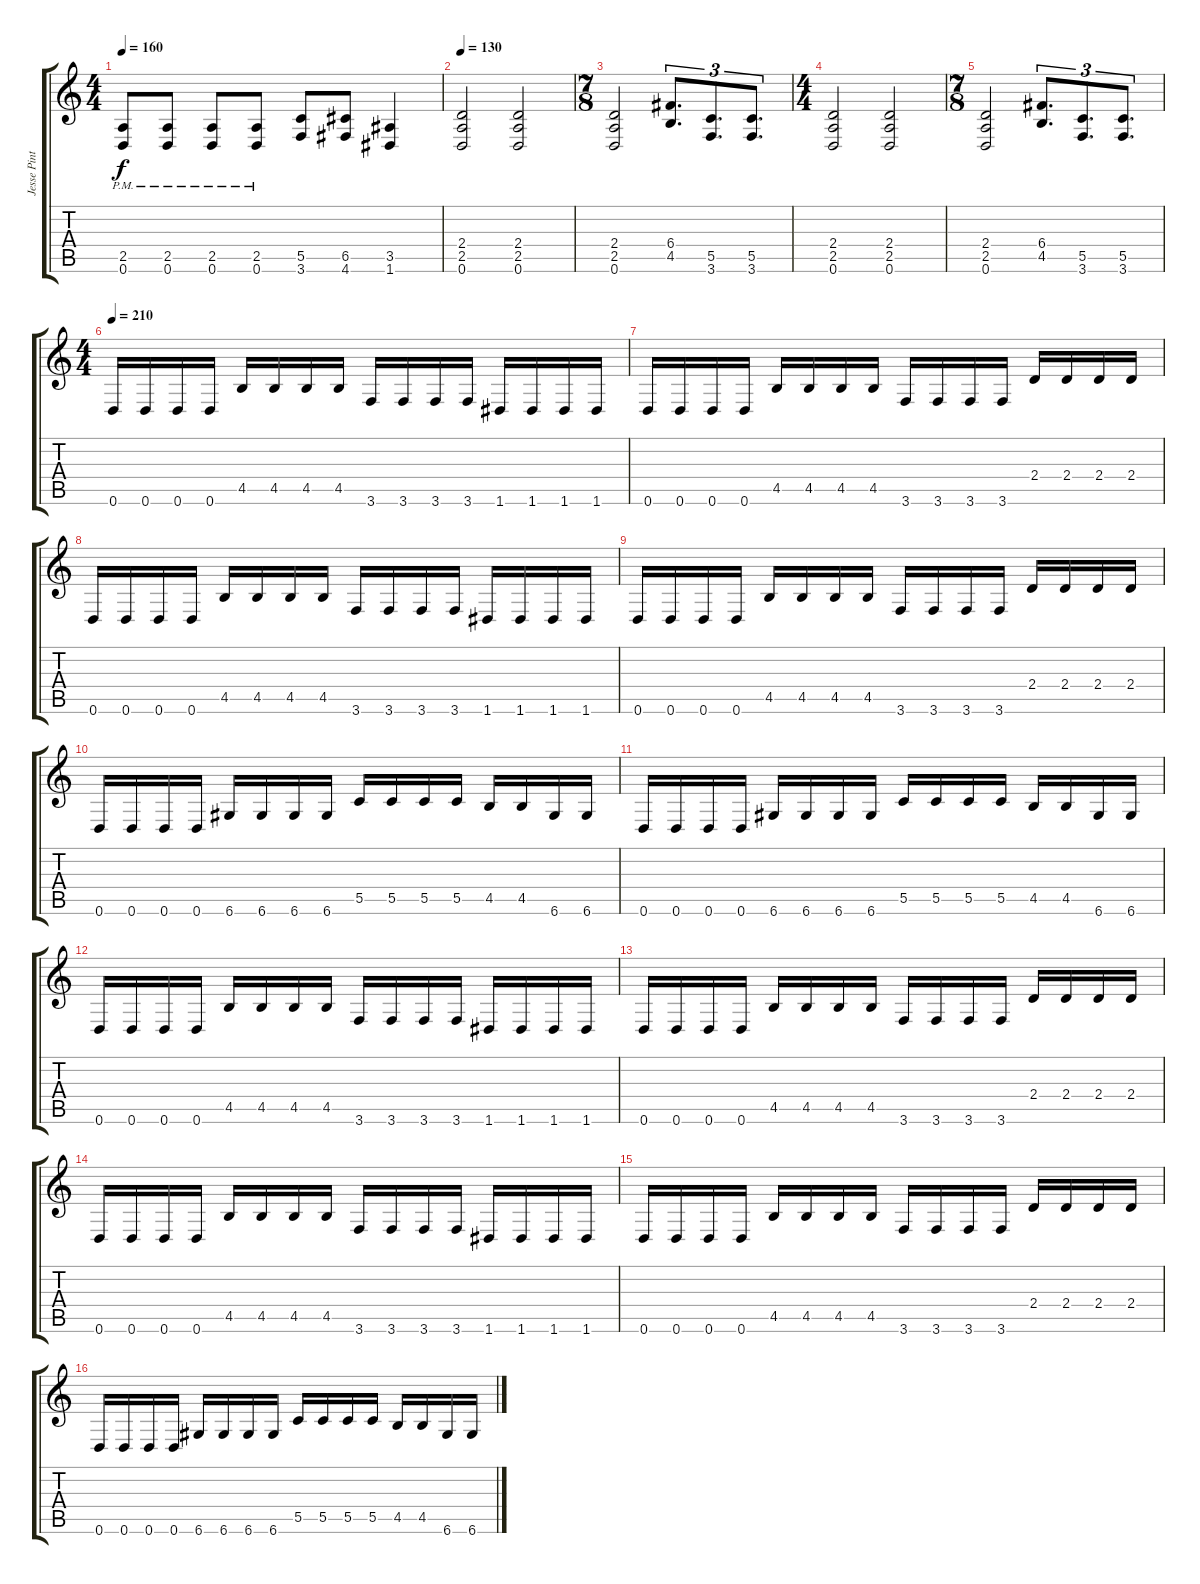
\track ("Jesse Pintado (Guitar 2)" "Jesse Pint") {instrument distortionguitar}
\staff {score tabs}
\tuning (D4 A3 F3 C3 G2 D2) {hide}
\ts (4 4)
\tempo 160
\clef g2
\ks c
(2.5{pm} 0.6).8{dy f} (2.5{pm} 0.6).8 (2.5{pm} 0.6).8 (2.5{pm} 0.6).8 (5.5 3.6).8 (6.5 4.6).8 (3.5 1.6).4 |
\tempo 130
(2.4 2.5 0.6).2 (2.4 2.5 0.6).2 |
\ts (7 8)
(2.4 2.5 0.6).2 (6.4 4.5).8{d tu (3 2)} (5.5 3.6).8{d tu (3 2)} (5.5 3.6).8{d tu (3 2)} |
\ts (4 4)
(2.4 2.5 0.6).2 (2.4 2.5 0.6).2 |
\ts (7 8)
(2.4 2.5 0.6).2 (6.4 4.5).8{d tu (3 2)} (5.5 3.6).8{d tu (3 2)} (5.5 3.6).8{d tu (3 2)} |
\ts (4 4)
\tempo 210
0.6.16 0.6.16 0.6.16 0.6.16 4.5.16 4.5.16 4.5.16 4.5.16 3.6.16 3.6.16 3.6.16 3.6.16 1.6.16 1.6.16 1.6.16 1.6.16 |
0.6.16 0.6.16 0.6.16 0.6.16 4.5.16 4.5.16 4.5.16 4.5.16 3.6.16 3.6.16 3.6.16 3.6.16 2.4.16 2.4.16 2.4.16 2.4.16 |
0.6.16 0.6.16 0.6.16 0.6.16 4.5.16 4.5.16 4.5.16 4.5.16 3.6.16 3.6.16 3.6.16 3.6.16 1.6.16 1.6.16 1.6.16 1.6.16 |
0.6.16 0.6.16 0.6.16 0.6.16 4.5.16 4.5.16 4.5.16 4.5.16 3.6.16 3.6.16 3.6.16 3.6.16 2.4.16 2.4.16 2.4.16 2.4.16 |
0.6.16 0.6.16 0.6.16 0.6.16 6.6.16 6.6.16 6.6.16 6.6.16 5.5.16 5.5.16 5.5.16 5.5.16 4.5.16 4.5.16 6.6.16 6.6.16 |
0.6.16 0.6.16 0.6.16 0.6.16 6.6.16 6.6.16 6.6.16 6.6.16 5.5.16 5.5.16 5.5.16 5.5.16 4.5.16 4.5.16 6.6.16 6.6.16 |
0.6.16 0.6.16 0.6.16 0.6.16 4.5.16 4.5.16 4.5.16 4.5.16 3.6.16 3.6.16 3.6.16 3.6.16 1.6.16 1.6.16 1.6.16 1.6.16 |
0.6.16 0.6.16 0.6.16 0.6.16 4.5.16 4.5.16 4.5.16 4.5.16 3.6.16 3.6.16 3.6.16 3.6.16 2.4.16 2.4.16 2.4.16 2.4.16 |
0.6.16 0.6.16 0.6.16 0.6.16 4.5.16 4.5.16 4.5.16 4.5.16 3.6.16 3.6.16 3.6.16 3.6.16 1.6.16 1.6.16 1.6.16 1.6.16 |
0.6.16 0.6.16 0.6.16 0.6.16 4.5.16 4.5.16 4.5.16 4.5.16 3.6.16 3.6.16 3.6.16 3.6.16 2.4.16 2.4.16 2.4.16 2.4.16 |
0.6.16 0.6.16 0.6.16 0.6.16 6.6.16 6.6.16 6.6.16 6.6.16 5.5.16 5.5.16 5.5.16 5.5.16 4.5.16 4.5.16 6.6.16 6.6.16
